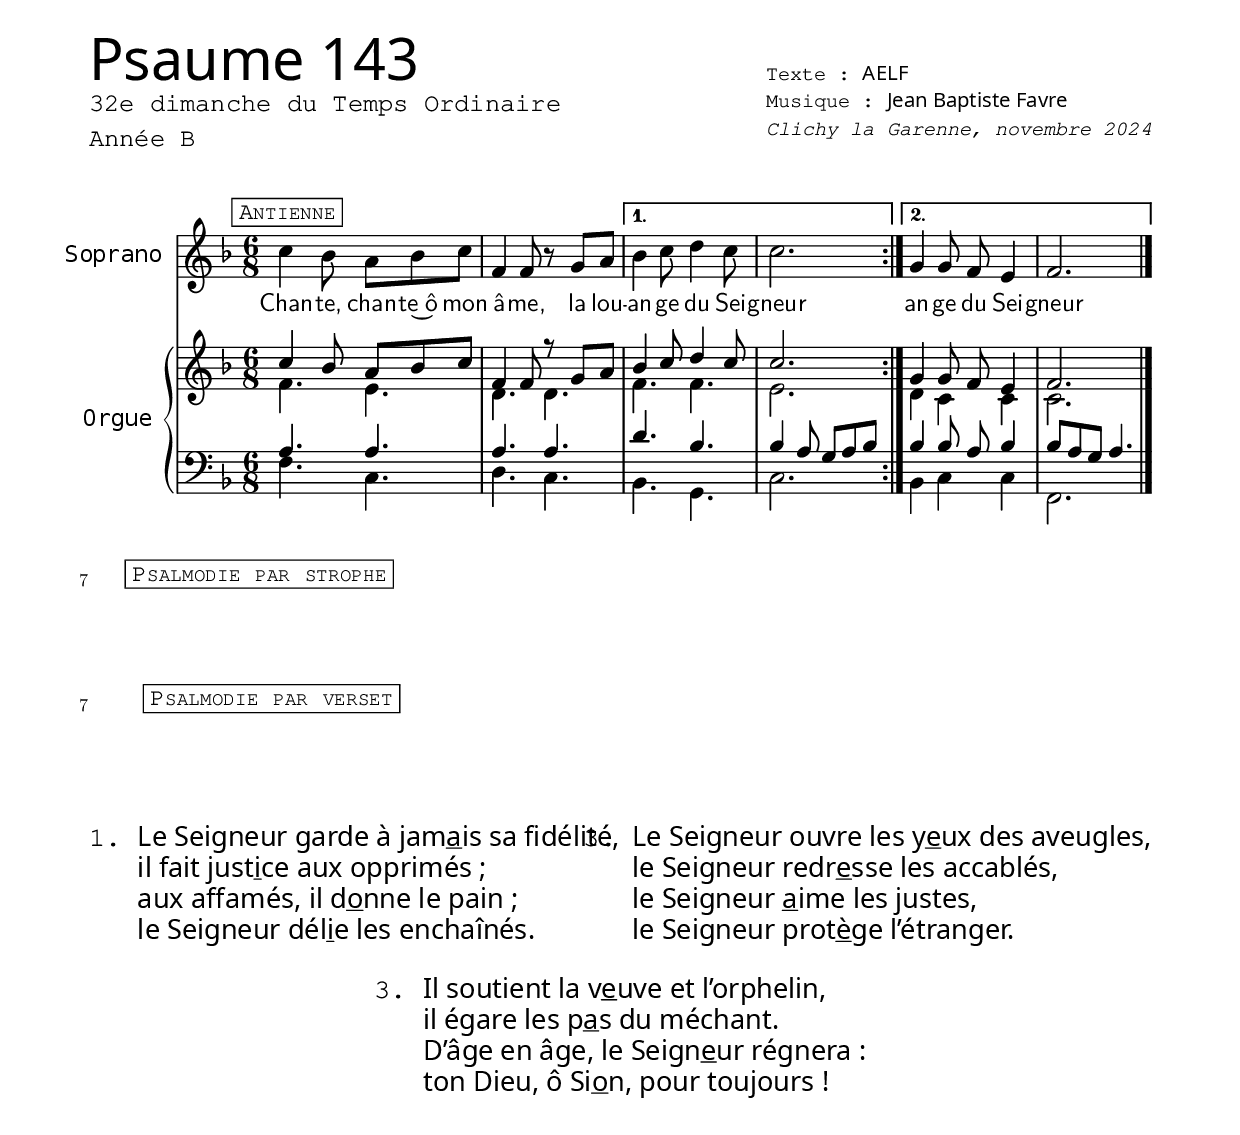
\version "2.18.2"
\language "english"
\include "../libs/commonFunctions.ily"

tempoVerseRallentando = {
  \set Score.tempoHideNote = ##t
  \tempo 4=60
}
tempoVerseAcelerando = {
  \set Score.tempoHideNote = ##t
  \tempo 2=120
}

scoreHeader = \header {
  title = "Psaume 143"
  subtitle = \markup { \column { "32e dimanche du Temps Ordinaire" "Année B" } }
  composer = "Jean Baptiste Favre"
  poet = "AELF"
  date = "Clichy la Garenne, novembre 2024"
}

global = {
  \time 6/8
  \key f \major
}

%%%%%%%%%%%%%%%%%%%%%%%%%%%%%%
%%%%%%%%%% Antiphon %%%%%%%%%%
%%%%%%%%%%%%%%%%%%%%%%%%%%%%%%
antiphonRythm = {
  \repeat volta 2 {
    s2.*2
    \alternative {
      \volta 1 { s2.*2 }
      \volta 2 { s2.*2 }
    }
  }
\bar "|." \break
}
antiphonMusicSoprano = \relative c'' {
  \markCustom "Antienne"
  \repeat volta 2 {
    c4 bf8 a bf c f,4 f8 r8 g a
    \alternative {
      \volta 1 { bf4 c8 d4 c8 c2. }
      \volta 2 { g4 g8 f8 e4 f2. }
    }
  }
  }


antiphonMusicAlto = \relative c' {
  \repeat volta 2 {
    f4. e d d
    \alternative {
      \volta 1 { f f e2. }
      \volta 2 { d4 c c c2. }
    }
  }
}

antiphonMusicTenor =  \relative c' {
  \repeat volta 2 {
    a4. a a a
    \alternative {
      \volta 1 { d bf bf4 a8 g a bf }
      \volta 2 { bf4 bf8 a bf4 bf8 a g a4. }
    }
  }
}

antiphonMusicBass =  \relative c {
  \repeat volta 2 {
    f4. c d c
    \alternative {
      \volta 1 { bf g c2. }
      \volta 2 { bf4 c4 c4 f,2. }
    }
  }
}
antiphonLyrics = \lyricmode {
    Chan -- te, chan -- te~ô mon â -- me, la lou -- an -- ge du Sei -- gneur
    an -- ge du Sei -- gneur
  }

antiphonLyricsSoprano = \antiphonLyrics
antiphonLyricsAlto = \antiphonLyrics
antiphonLyricsTenor = \antiphonLyrics
antiphonLyricsBass = \antiphonLyrics

%%%%%%%%%%%%%%%%%%%%%%%%%%%%%%%%%%%%%%%%%%%%%%
%%%%%%%%%%          Verses          %%%%%%%%%%
%%%%%%%%%%%%%%%%%%%%%%%%%%%%%%%%%%%%%%%%%%%%%%
verseStropheRythm = {
  \accidentalStyle forget
  \once \override Score.RehearsalMark.break-align-symbols = #'(clef)
  \markCustom "Psalmodie par strophe" \cadenzaOn
  \tempoVerseAcelerando s\breve s1 \tempoVerseRallentando s4 \bar "||"
  \tempoVerseAcelerando s\breve s1 \tempoVerseRallentando s4 \bar "||"
  \tempoVerseAcelerando s\breve s1 \tempoVerseRallentando s4 \bar "||"
  \tempoVerseAcelerando s\breve s1 \tempoVerseRallentando s4 \bar "|." \break

  \markCustom "Psalmodie par verset" \cadenzaOn
  \tempoVerseAcelerando s\breve s1 \tempoVerseRallentando s4 \bar "||"
  \tempoVerseAcelerando s\breve s1 \tempoVerseRallentando s4 \bar "|."
}
verseStropheMusicSoprano = \relative c'' {

  }
verseStropheMusicAlto = \relative c' {
  }

verseStropheMusicTenor = \relative c' {
  }

verseStropheMusicBass = \relative c {
  }

verseLyrics = \markuplist {
  \override #'(font-family . sans)
  \override #'(font-size . 1.5)
  \column {
    \fill-line {
      \left-column{
        \concat { \typewriter "1. " "Le Seigneur garde à jam" \underline a "is sa fidélité,"}
        \concat { \typewriter "   " "il fait just" \underline i "ce aux opprimés ;"}
        \concat { \typewriter "   " "aux affamés, il d" \underline o "nne le pain ;"}
        \concat { \typewriter "   " "le Seigneur dél" \underline i "e les enchaînés."}
      }
      \hspace #1
      \left-column{
        \concat { \typewriter "3. " "Le Seigneur ouvre les y" \underline e "ux des aveugles,"}
        \concat { \typewriter "   " "le Seigneur redr" \underline e "sse les accablés,"}
        \concat { \typewriter "   " "le Seigneur " \underline a "ime les justes,"}
        \concat { \typewriter "   " "le Seigneur prot" \underline è "ge l’étranger."}
      }
    }
    \vspace #1
    \fill-line {
      \column {
        \concat { \typewriter "3. " "Il soutient la v" \underline e "uve et l’orphelin,"}
        \concat { \typewriter "   " "il égare les p" \underline a "s du méchant."}
        \concat { \typewriter "   " "D’âge en âge, le Seign" \underline e "ur régnera :"}
        \concat { \typewriter "   " "ton Dieu, ô Si" \underline o "n, pour toujours !"}
      }
    }
  }
}

%%%%%%%%%%%%%%%%%%%%%%%%%%%%%%%%%%%%%%%%%%%%%%%%%%%%%%%%%%%%%%%%%%%%%
%%%%%%%%%%%%%%%%%%%          Draw score          %%%%%%%%%%%%%%%%%%%%
%%%%%%%%%%%%%%%%%%%%%%%%%%%%%%%%%%%%%%%%%%%%%%%%%%%%%%%%%%%%%%%%%%%%%
% Load Piano settings & layout
partition = {
  <<
    % Antienne à 4 voix mixtes
    %\include "../libs/layouts/commonAntiphonFourVoices.ily"
    \new ChoirStaff = "Antophon4Voices" <<
      \new Staff = "AntiphonSopranoStaff" <<
        \once \override Staff.VerticalAxisGroup.remove-first = ##t
        \set Staff.instrumentName = "Soprano"
        \clef "treble"
        \new Dynamics \antiphonRythm
        \new Voice = "antiphonSoprano" { \global \antiphonMusicSoprano \fermata }
        \new Lyrics \lyricsto "antiphonSoprano" { \antiphonLyricsSoprano }
      >>
    >>
    \new PianoStaff
    <<
      \set PianoStaff.instrumentName = #"Orgue"
      \new Staff <<
        \set Staff.printPartCombineTexts = ##f
        \once \override Staff.VerticalAxisGroup.remove-first = ##t
        \clef treble
        \new Voice = "soprani" {\global \voiceOne \antiphonMusicSoprano \fermata }
        \new Voice = "alti" {\global \voiceTwo \antiphonMusicAlto \fermata }
      >>
      \new Staff <<
        \set Staff.printPartCombineTexts = ##f
        \once \override Staff.VerticalAxisGroup.remove-first = ##t
        \clef bass
        \new Voice = "tenors" {\global \voiceThree \antiphonMusicTenor \fermata }
        \new Voice = "bass" {\global \voiceFour \antiphonMusicBass \fermata }
      >>
    >>
    \new ChoirStaff = "versePsalmody"
    <<
      \new Staff = "verseSopranoAlto" <<
        \set Staff.shortInstrumentName = \markup { \right-column { "S" "A" } }
        \once \override Staff.VerticalAxisGroup.remove-first = ##t
        \global
        \clef treble
        \new Dynamics { \silence \antiphonMusicSoprano \verseStropheRythm }
        \new Voice = "verseSoprano" << \voiceOne {\silence \antiphonMusicSoprano  \verseStropheMusicSoprano } >>
        \new Voice = "verseAlto" << \voiceTwo {\silence \antiphonMusicSoprano  \verseStropheMusicAlto } >>
      >>
      \new Staff = "verseTenorBass" <<
        \set Staff.shortInstrumentName = \markup { \right-column { "T" "B" } }
        \once \override Staff.VerticalAxisGroup.remove-first = ##t
        \global
        \clef bass
        \new Dynamics {\silence \antiphonMusicSoprano \verseStropheRythm}
        \new Voice = "verseTenor" << \voiceOne {\silence \antiphonMusicSoprano  \verseStropheMusicTenor } >>
        \new Voice = "verseBass" << \voiceTwo {\silence \antiphonMusicSoprano  \verseStropheMusicBass } >>
      >>
    >>
  >>
}
%%%%%%%%%%%%% PARTITION VISUELLE %%%%%%%%%%%%%
% PDF output
\paper {
  top-margin = 1.5\cm
  bottom-margin = 1.5\cm
  left-margin = 1.5\cm
  right-margin = 1.5\cm
  markup-system-spacing = #'((basic-distance . 10)
     (minimum-distance . 10)
     (padding . 5)
     (stretchability . 5))
  #(define fonts
    (set-global-fonts
     #:music "emmentaler"
     #:brace "emmentaler"
     #:roman "Latin Modern Roman"
     #:sans "Cantarell"
  ))
  #(include-special-characters)
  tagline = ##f
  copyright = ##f
  scoreTitleMarkup = \markup \columns {
    \fill-line {
      \column {
        \line {
          \left-column {
            \fontsize #8 \sans \fromproperty #'header:title
            \fontsize #1 \typewriter \fromproperty #'header:subtitle
          }
        }
      }
      \column {
        \line {
          \fontsize #-1
          \left-column {
            \line { \concat { \typewriter "Texte&nbsp;: " \sans \fromproperty #'header:poet \bold " " } }
            \line { \concat { \typewriter "Musique&nbsp;: " \sans \fromproperty #'header:composer \bold " " } }
            \typewriter \italic \fromproperty #'header:date
          }
        }
      }
    }
  }
}

\score {
  \partition
  \layout {
      ragged-last = ##f
      \context {
          \Staff
          \RemoveEmptyStaves
          \override NoteHead.style = #'altdefault
          \override InstrumentName.font-name = #"Monospace Regular"
      }
      \context {
          \PianoStaff
          \RemoveEmptyStaves
          \override NoteHead.style = #'altdefault
          \override InstrumentName.font-name = #"Monospace Regular"
      }
      \context {
          \ChoirStaff
          \RemoveEmptyStaves
          \override NoteHead.style = #'altdefault
          \override InstrumentName.font-name = #"Monospace Regular"
      }
      \override LyricText.font-name = #"Latin Modern Sans"
      \override Score.RehearsalMark.font-family = #'typewriter
  }
  \scoreHeader
}
\verseLyrics